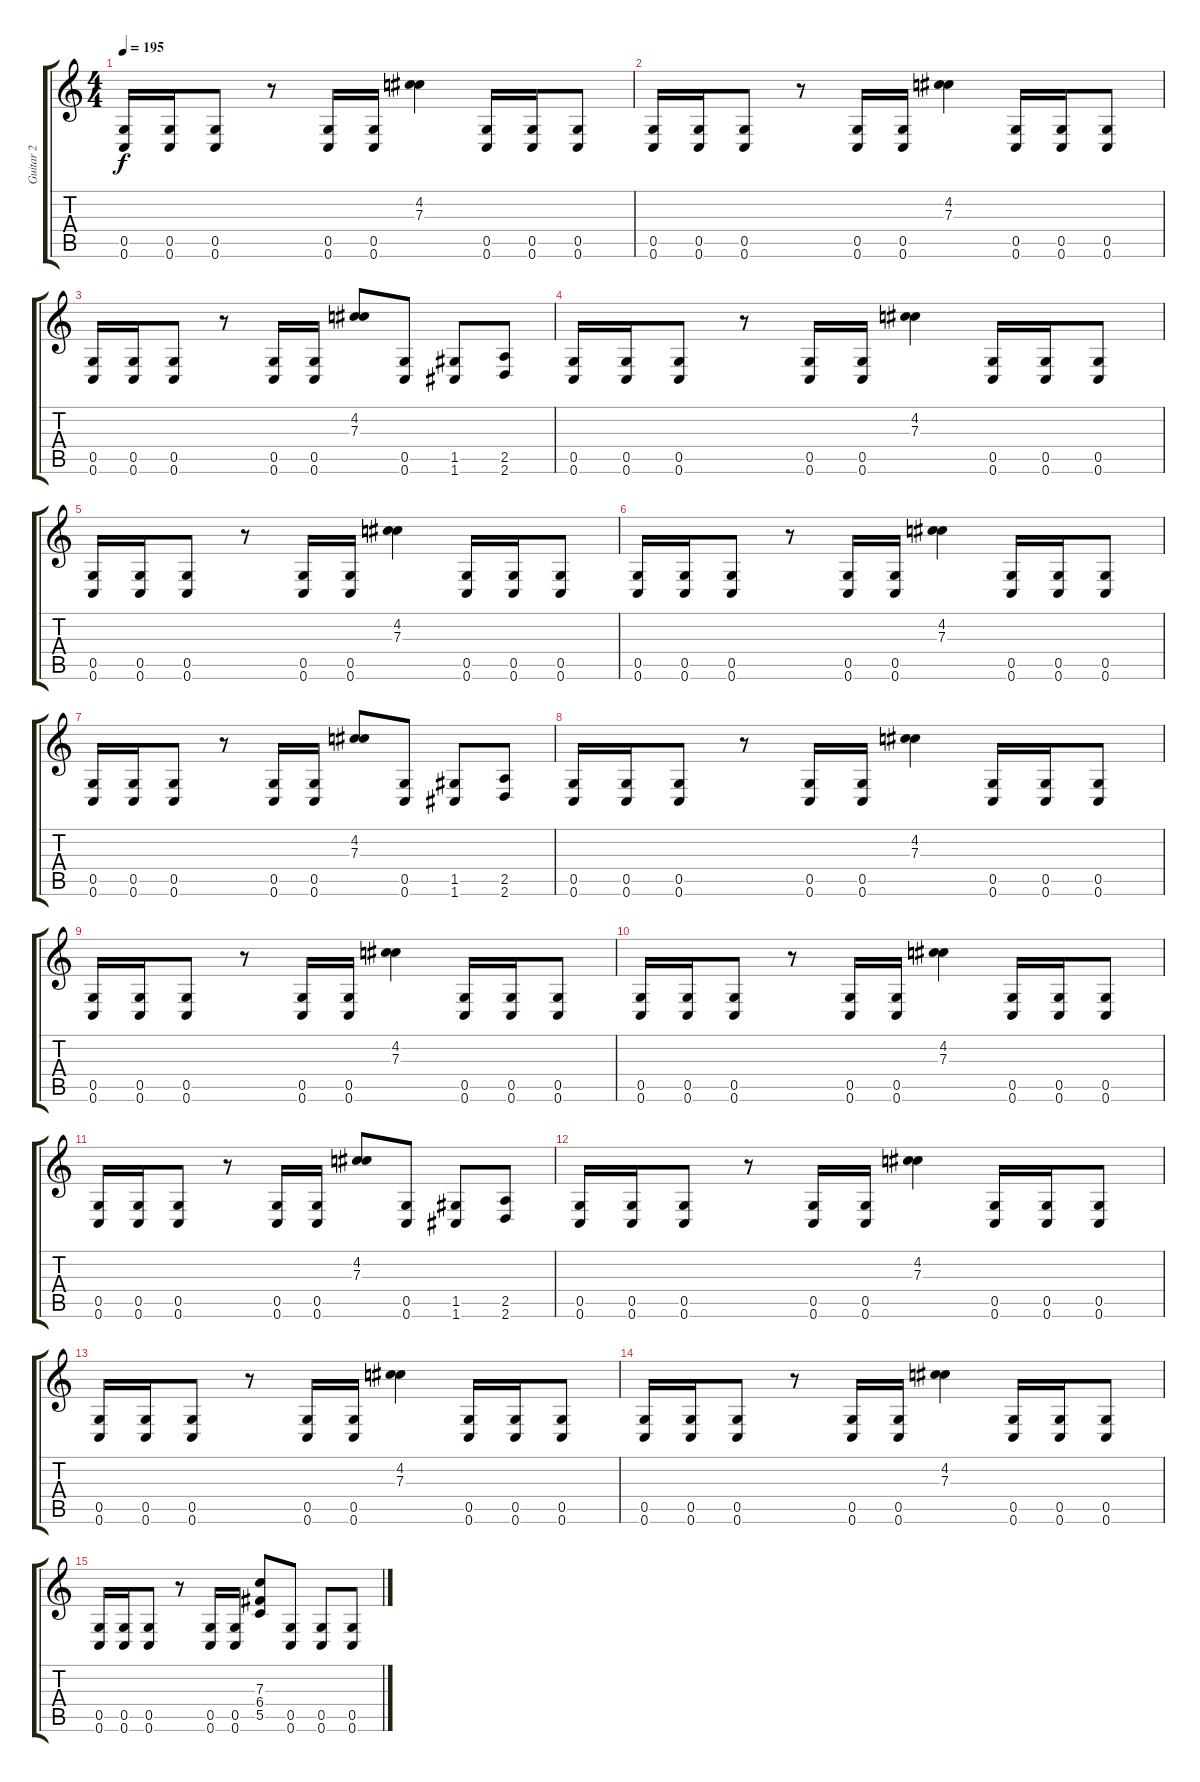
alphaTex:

\track ("Guitar 2" "Guitar 2") {instrument distortionguitar}
\staff {score tabs}
\tuning (D4 A3 F3 C3 G2 C2) {hide}
\ts (4 4)
\tempo 195
\clef g2
\ks c
(0.5 0.6).16{dy f} (0.5 0.6).16 (0.5 0.6).8 r.8 (0.5 0.6).16 (0.5 0.6).16 (4.2 7.3).4 (0.5 0.6).16 (0.5 0.6).16 (0.5 0.6).8 |
(0.5 0.6).16 (0.5 0.6).16 (0.5 0.6).8 r.8 (0.5 0.6).16 (0.5 0.6).16 (4.2 7.3).4 (0.5 0.6).16 (0.5 0.6).16 (0.5 0.6).8 |
(0.5 0.6).16 (0.5 0.6).16 (0.5 0.6).8 r.8 (0.5 0.6).16 (0.5 0.6).16 (4.2 7.3).8 (0.5 0.6).8 (1.5 1.6).8 (2.5 2.6).8 |
(0.5 0.6).16 (0.5 0.6).16 (0.5 0.6).8 r.8 (0.5 0.6).16 (0.5 0.6).16 (4.2 7.3).4 (0.5 0.6).16 (0.5 0.6).16 (0.5 0.6).8 |
(0.5 0.6).16 (0.5 0.6).16 (0.5 0.6).8 r.8 (0.5 0.6).16 (0.5 0.6).16 (4.2 7.3).4 (0.5 0.6).16 (0.5 0.6).16 (0.5 0.6).8 |
(0.5 0.6).16 (0.5 0.6).16 (0.5 0.6).8 r.8 (0.5 0.6).16 (0.5 0.6).16 (4.2 7.3).4 (0.5 0.6).16 (0.5 0.6).16 (0.5 0.6).8 |
(0.5 0.6).16 (0.5 0.6).16 (0.5 0.6).8 r.8 (0.5 0.6).16 (0.5 0.6).16 (4.2 7.3).8 (0.5 0.6).8 (1.5 1.6).8 (2.5 2.6).8 |
(0.5 0.6).16 (0.5 0.6).16 (0.5 0.6).8 r.8 (0.5 0.6).16 (0.5 0.6).16 (4.2 7.3).4 (0.5 0.6).16 (0.5 0.6).16 (0.5 0.6).8 |
(0.5 0.6).16 (0.5 0.6).16 (0.5 0.6).8 r.8 (0.5 0.6).16 (0.5 0.6).16 (4.2 7.3).4 (0.5 0.6).16 (0.5 0.6).16 (0.5 0.6).8 |
(0.5 0.6).16 (0.5 0.6).16 (0.5 0.6).8 r.8 (0.5 0.6).16 (0.5 0.6).16 (4.2 7.3).4 (0.5 0.6).16 (0.5 0.6).16 (0.5 0.6).8 |
(0.5 0.6).16 (0.5 0.6).16 (0.5 0.6).8 r.8 (0.5 0.6).16 (0.5 0.6).16 (4.2 7.3).8 (0.5 0.6).8 (1.5 1.6).8 (2.5 2.6).8 |
(0.5 0.6).16 (0.5 0.6).16 (0.5 0.6).8 r.8 (0.5 0.6).16 (0.5 0.6).16 (4.2 7.3).4 (0.5 0.6).16 (0.5 0.6).16 (0.5 0.6).8 |
(0.5 0.6).16 (0.5 0.6).16 (0.5 0.6).8 r.8 (0.5 0.6).16 (0.5 0.6).16 (4.2 7.3).4 (0.5 0.6).16 (0.5 0.6).16 (0.5 0.6).8 |
(0.5 0.6).16 (0.5 0.6).16 (0.5 0.6).8 r.8 (0.5 0.6).16 (0.5 0.6).16 (4.2 7.3).4 (0.5 0.6).16 (0.5 0.6).16 (0.5 0.6).8 |
(0.5 0.6).16 (0.5 0.6).16 (0.5 0.6).8 r.8 (0.5 0.6).16 (0.5 0.6).16 (7.3 6.4 5.5).8 (0.5 0.6).8 (0.5 0.6).8 (0.5 0.6).8
